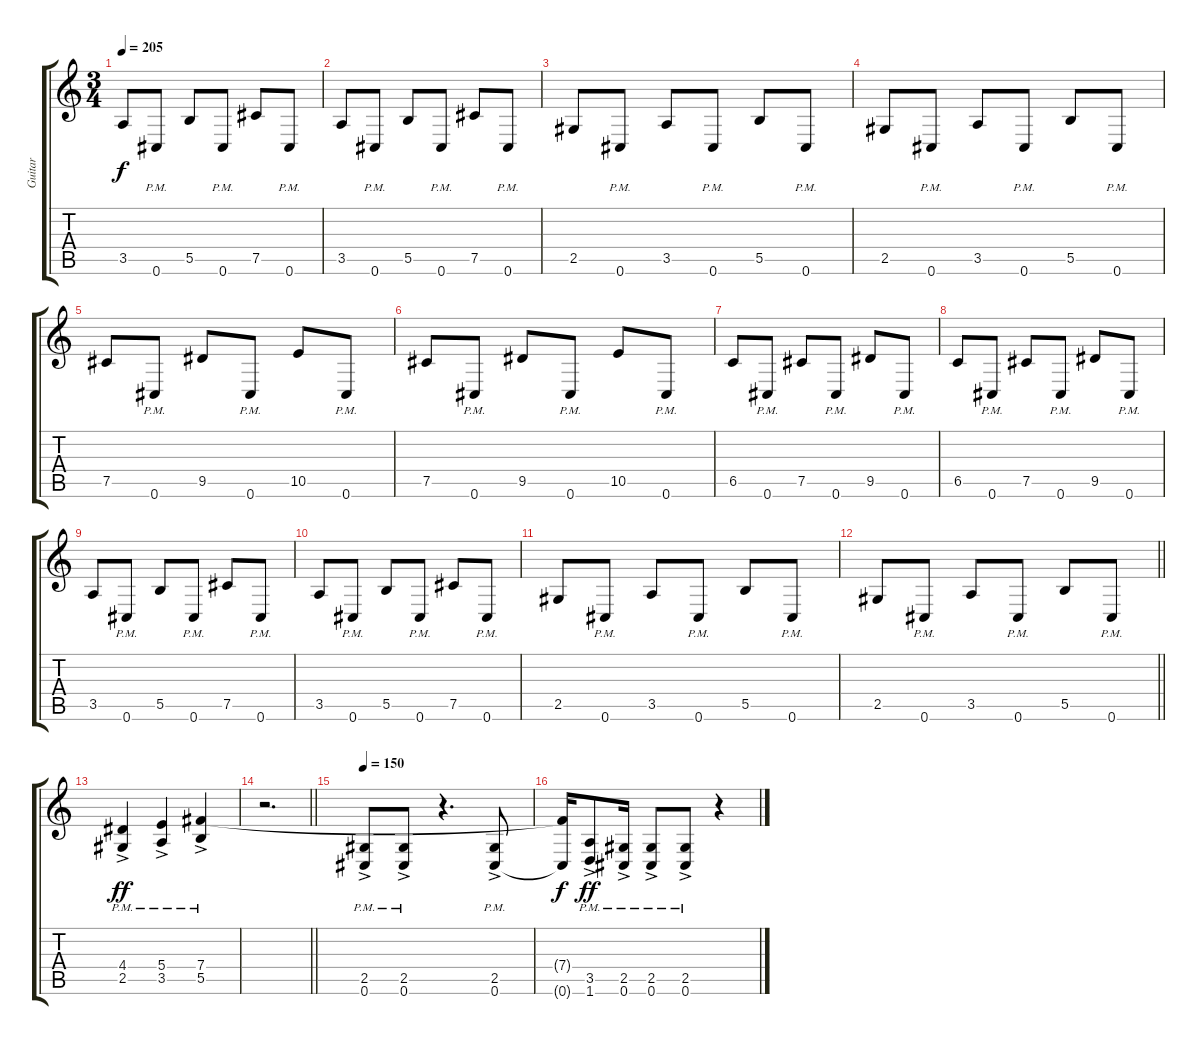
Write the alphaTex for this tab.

\track ("Guitar" "Guitar") {instrument distortionguitar}
\staff {score tabs}
\tuning (Db4 Ab3 E3 B2 Gb2 Db2) {hide}
\ts (3 4)
\tempo 205
\clef g2
\ks c
3.5.8{dy f} 0.6{pm}.8 5.5.8 0.6{pm}.8 7.5.8 0.6{pm}.8 |
3.5.8 0.6{pm}.8 5.5.8 0.6{pm}.8 7.5.8 0.6{pm}.8 |
2.5.8 0.6{pm}.8 3.5.8 0.6{pm}.8 5.5.8 0.6{pm}.8 |
2.5.8 0.6{pm}.8 3.5.8 0.6{pm}.8 5.5.8 0.6{pm}.8 |
7.5.8 0.6{pm}.8 9.5.8 0.6{pm}.8 10.5.8 0.6{pm}.8 |
7.5.8 0.6{pm}.8 9.5.8 0.6{pm}.8 10.5.8 0.6{pm}.8 |
6.5.8 0.6{pm}.8 7.5.8 0.6{pm}.8 9.5.8 0.6{pm}.8 |
6.5.8 0.6{pm}.8 7.5.8 0.6{pm}.8 9.5.8 0.6{pm}.8 |
3.5.8 0.6{pm}.8 5.5.8 0.6{pm}.8 7.5.8 0.6{pm}.8 |
3.5.8 0.6{pm}.8 5.5.8 0.6{pm}.8 7.5.8 0.6{pm}.8 |
2.5.8 0.6{pm}.8 3.5.8 0.6{pm}.8 5.5.8 0.6{pm}.8 |
\barLineRight lightlight
2.5.8 0.6{pm}.8 3.5.8 0.6{pm}.8 5.5.8 0.6{pm}.8 |
\section ("" "")
(4.4{ac pm} 2.5{ac pm}).4{dy ff} (5.4{ac pm} 3.5{ac pm}).4 (7.4{ac pm} 5.5{ac pm}).4 |
\barLineRight lightlight
r.2{d volume 0} |
\section ("" "")
\tempo 150
(2.5{ac pm} 0.6{ac pm}).8{volume 13} (2.5{ac pm} 0.6{ac pm}).8 r.4{d} (2.5{ac pm} 0.6{ac pm}).8 |
(7.4{t} 0.6{t}).16{dy f} (3.5{ac pm} 1.6{ac pm}).8{dy ff} (2.5{ac pm} 0.6{ac pm}).16 (2.5{ac pm} 0.6{ac pm}).8 (2.5{ac pm} 0.6{ac pm}).8 r.4
